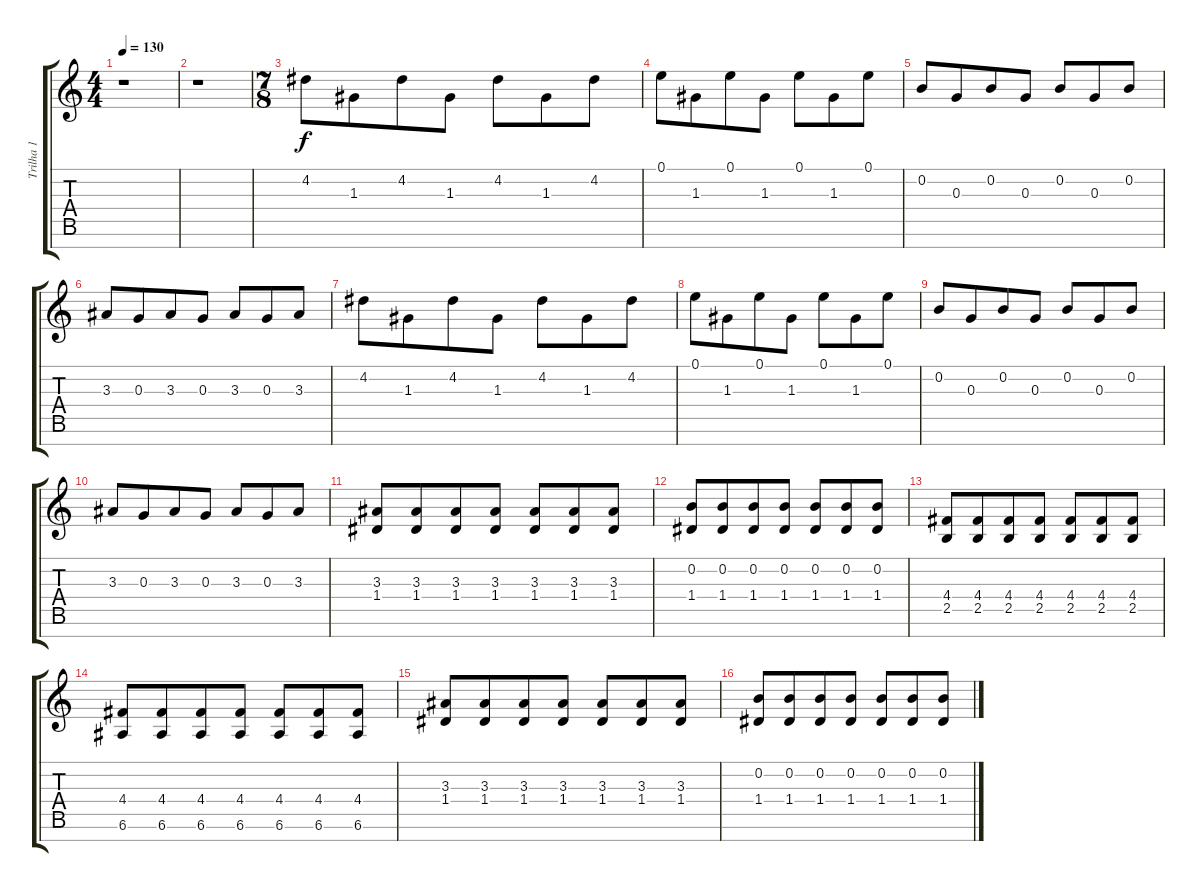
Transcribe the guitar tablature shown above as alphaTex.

\track ("Trilha 1" "Trilha 1") {instrument distortionguitar}
\staff {score tabs}
\tuning (E4 B3 G3 D3 A2 E2 B1) {hide}
\ts (4 4)
\tempo 130
\clef g2
\ks c
r.1{dy f instrument distortionguitar} |
r.1 |
\ts (7 8)
4.2.8 1.3.8 4.2.8 1.3.8 4.2.8 1.3.8 4.2.8 |
0.1.8 1.3.8 0.1.8 1.3.8 0.1.8 1.3.8 0.1.8 |
0.2.8 0.3.8 0.2.8 0.3.8 0.2.8 0.3.8 0.2.8 |
3.3.8 0.3.8 3.3.8 0.3.8 3.3.8 0.3.8 3.3.8 |
4.2.8 1.3.8 4.2.8 1.3.8 4.2.8 1.3.8 4.2.8 |
0.1.8 1.3.8 0.1.8 1.3.8 0.1.8 1.3.8 0.1.8 |
0.2.8 0.3.8 0.2.8 0.3.8 0.2.8 0.3.8 0.2.8 |
3.3.8 0.3.8 3.3.8 0.3.8 3.3.8 0.3.8 3.3.8 |
(3.3 1.4).8 (3.3 1.4).8 (3.3 1.4).8 (3.3 1.4).8 (3.3 1.4).8 (3.3 1.4).8 (3.3 1.4).8 |
(0.2 1.4).8 (0.2 1.4).8 (0.2 1.4).8 (0.2 1.4).8 (0.2 1.4).8 (0.2 1.4).8 (0.2 1.4).8 |
(4.4 2.5).8 (4.4 2.5).8 (4.4 2.5).8 (4.4 2.5).8 (4.4 2.5).8 (4.4 2.5).8 (4.4 2.5).8 |
(4.4 6.6).8 (4.4 6.6).8 (4.4 6.6).8 (4.4 6.6).8 (4.4 6.6).8 (4.4 6.6).8 (4.4 6.6).8 |
(3.3 1.4).8 (3.3 1.4).8 (3.3 1.4).8 (3.3 1.4).8 (3.3 1.4).8 (3.3 1.4).8 (3.3 1.4).8 |
(0.2 1.4).8 (0.2 1.4).8 (0.2 1.4).8 (0.2 1.4).8 (0.2 1.4).8 (0.2 1.4).8 (0.2 1.4).8
